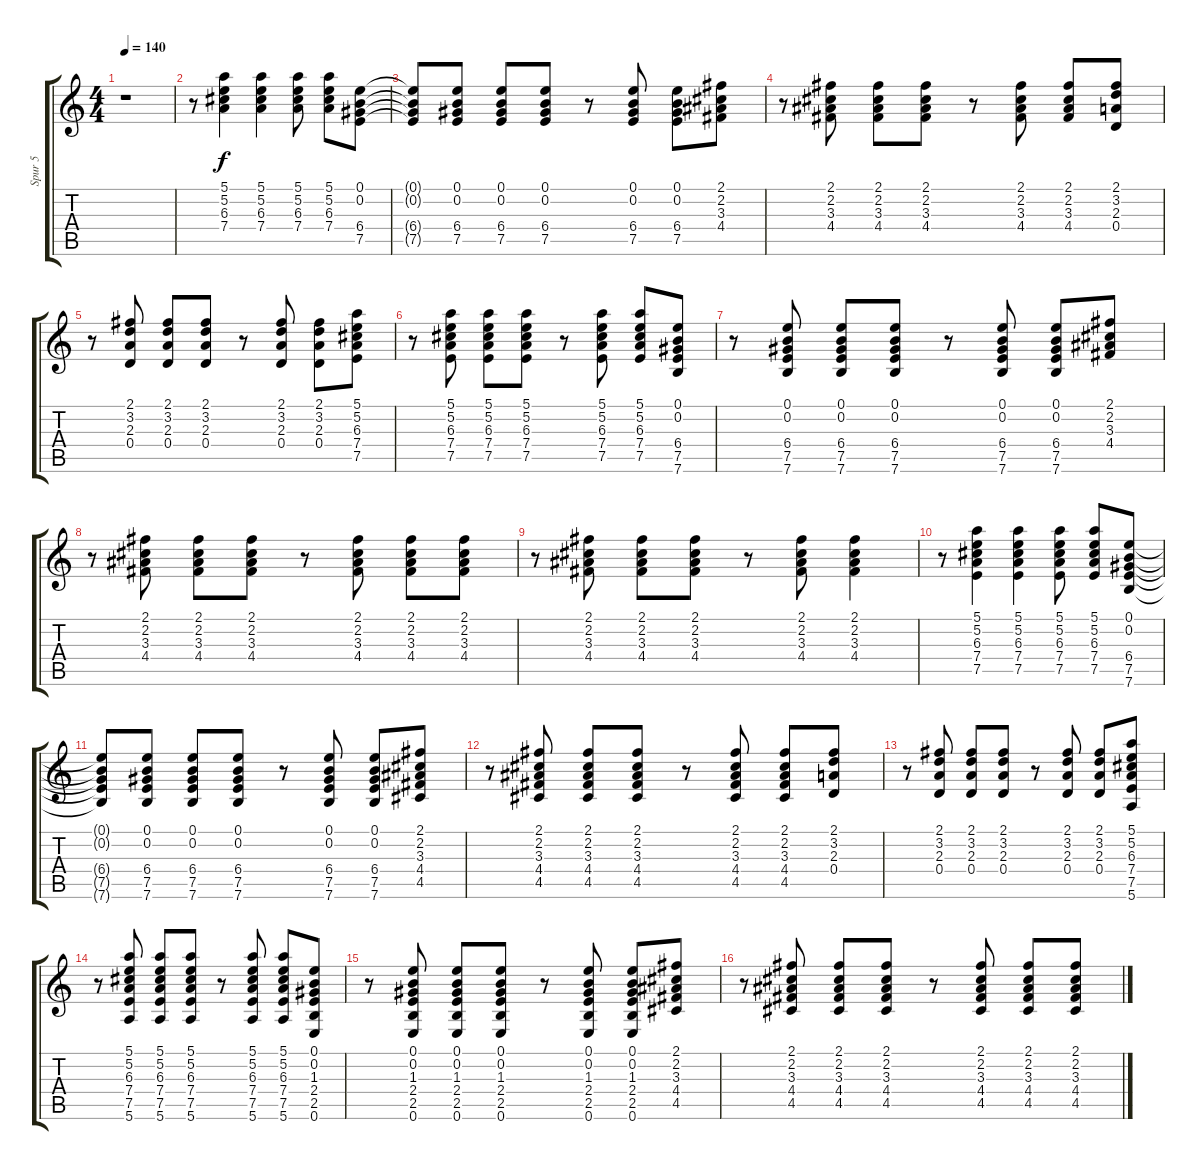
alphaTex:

\track ("Spur 5" "Spur 5") {instrument acousticguitarsteel}
\staff {score tabs}
\tuning (E4 B3 G3 D3 A2 E2) {hide}
\ts (4 4)
\tempo 140
\clef g2
\ks c
r.1{dy f} |
r.8 (5.1 5.2 6.3 7.4).4 (5.1 5.2 6.3 7.4).4 (5.1 5.2 6.3 7.4).8 (5.1 5.2 6.3 7.4).8 (0.1 0.2 6.4 7.5).8 |
(0.1{t} 0.2{t} 6.4{t} 7.5{t}).8 (0.1 0.2 6.4 7.5).8 (0.1 0.2 6.4 7.5).8 (0.1 0.2 6.4 7.5).8 r.8 (0.1 0.2 6.4 7.5).8 (0.1 0.2 6.4 7.5).8 (2.1 2.2 3.3 4.4).8 |
r.8 (2.1 2.2 3.3 4.4).8 (2.1 2.2 3.3 4.4).8 (2.1 2.2 3.3 4.4).8 r.8 (2.1 2.2 3.3 4.4).8 (2.1 2.2 3.3 4.4).8 (2.1 3.2 2.3 0.4).8 |
r.8 (2.1 3.2 2.3 0.4).8 (2.1 3.2 2.3 0.4).8 (2.1 3.2 2.3 0.4).8 r.8 (2.1 3.2 2.3 0.4).8 (2.1 3.2 2.3 0.4).8 (5.1 5.2 6.3 7.4 7.5).8 |
r.8 (5.1 5.2 6.3 7.4 7.5).8 (5.1 5.2 6.3 7.4 7.5).8 (5.1 5.2 6.3 7.4 7.5).8 r.8 (5.1 5.2 6.3 7.4 7.5).8 (5.1 5.2 6.3 7.4 7.5).8 (0.1 0.2 6.4 7.5 7.6).8 |
r.8 (0.1 0.2 6.4 7.5 7.6).8 (0.1 0.2 6.4 7.5 7.6).8 (0.1 0.2 6.4 7.5 7.6).8 r.8 (0.1 0.2 6.4 7.5 7.6).8 (0.1 0.2 6.4 7.5 7.6).8 (2.1 2.2 3.3 4.4).8 |
r.8 (2.1 2.2 3.3 4.4).8 (2.1 2.2 3.3 4.4).8 (2.1 2.2 3.3 4.4).8 r.8 (2.1 2.2 3.3 4.4).8 (2.1 2.2 3.3 4.4).8 (2.1 2.2 3.3 4.4).8 |
r.8 (2.1 2.2 3.3 4.4).8 (2.1 2.2 3.3 4.4).8 (2.1 2.2 3.3 4.4).8 r.8 (2.1 2.2 3.3 4.4).8 (2.1 2.2 3.3 4.4).4 |
r.8 (5.1 5.2 6.3 7.4 7.5).4 (5.1 5.2 6.3 7.4 7.5).4 (5.1 5.2 6.3 7.4 7.5).8 (5.1 5.2 6.3 7.4 7.5).8 (0.1 0.2 6.4 7.5 7.6).8 |
(0.1{t} 0.2{t} 6.4{t} 7.5{t} 7.6{t}).8 (0.1 0.2 6.4 7.5 7.6).8 (0.1 0.2 6.4 7.5 7.6).8 (0.1 0.2 6.4 7.5 7.6).8 r.8 (0.1 0.2 6.4 7.5 7.6).8 (0.1 0.2 6.4 7.5 7.6).8 (2.1 2.2 3.3 4.4 4.5).8 |
r.8 (2.1 2.2 3.3 4.4 4.5).8 (2.1 2.2 3.3 4.4 4.5).8 (2.1 2.2 3.3 4.4 4.5).8 r.8 (2.1 2.2 3.3 4.4 4.5).8 (2.1 2.2 3.3 4.4 4.5).8 (2.1 3.2 2.3 0.4).8 |
r.8 (2.1 3.2 2.3 0.4).8 (2.1 3.2 2.3 0.4).8 (2.1 3.2 2.3 0.4).8 r.8 (2.1 3.2 2.3 0.4).8 (2.1 3.2 2.3 0.4).8 (5.1 5.2 6.3 7.4 7.5 5.6).8 |
r.8 (5.1 5.2 6.3 7.4 7.5 5.6).8 (5.1 5.2 6.3 7.4 7.5 5.6).8 (5.1 5.2 6.3 7.4 7.5 5.6).8 r.8 (5.1 5.2 6.3 7.4 7.5 5.6).8 (5.1 5.2 6.3 7.4 7.5 5.6).8 (0.1 0.2 1.3 2.4 2.5 0.6).8 |
r.8 (0.1 0.2 1.3 2.4 2.5 0.6).8 (0.1 0.2 1.3 2.4 2.5 0.6).8 (0.1 0.2 1.3 2.4 2.5 0.6).8 r.8 (0.1 0.2 1.3 2.4 2.5 0.6).8 (0.1 0.2 1.3 2.4 2.5 0.6).8 (2.1 2.2 3.3 4.4 4.5).8 |
r.8 (2.1 2.2 3.3 4.4 4.5).8 (2.1 2.2 3.3 4.4 4.5).8 (2.1 2.2 3.3 4.4 4.5).8 r.8 (2.1 2.2 3.3 4.4 4.5).8 (2.1 2.2 3.3 4.4 4.5).8 (2.1 2.2 3.3 4.4 4.5).8
